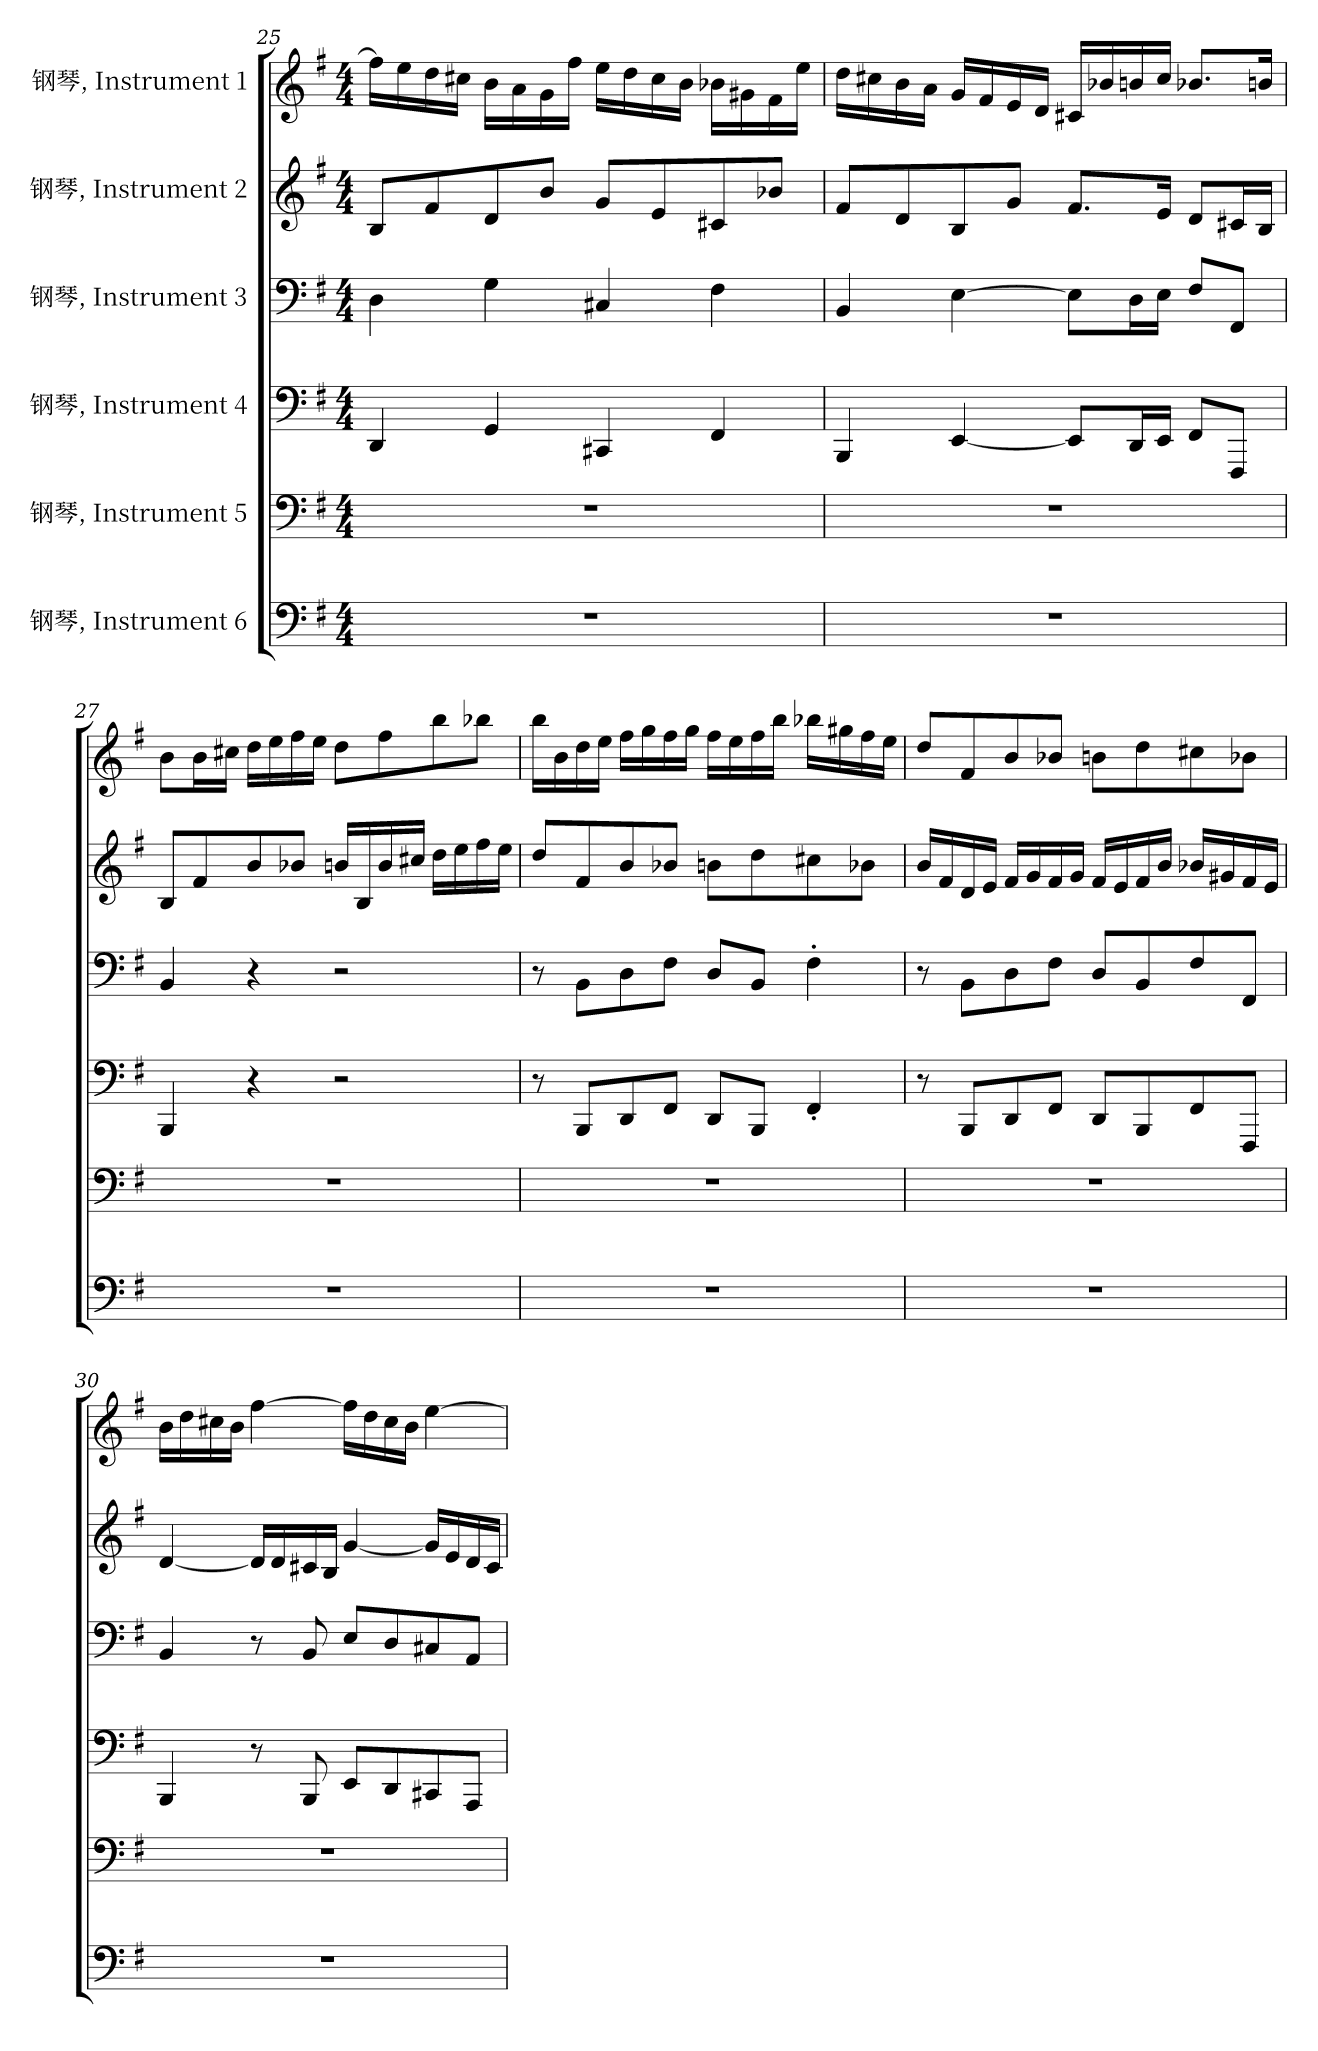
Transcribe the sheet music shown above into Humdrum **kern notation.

**kern	**kern	**kern	**kern	**kern	**kern
*part6	*part5	*part4	*part3	*part2	*part1
*staff6	*staff5	*staff4	*staff3	*staff2	*staff1
*I"钢琴, Instrument 6	*I"钢琴, Instrument 5	*I"钢琴, Instrument 4	*I"钢琴, Instrument 3	*I"钢琴, Instrument 2	*I"钢琴, Instrument 1
!!LO:PB:g=z
*clefF4	*clefF4	*clefF4	*clefF4	*clefG2	*clefG2
*k[f#]	*k[f#]	*k[f#]	*k[f#]	*k[f#]	*k[f#]
*M4/4	*M4/4	*M4/4	*M4/4	*M4/4	*M4/4
=25	=25	=25	=25	=25	=25
1r	1r	4DD/	4D\	8B/L	16ff#\LL]
.	.	.	.	.	16ee\
.	.	.	.	8f#/	16dd\
.	.	.	.	.	16cc#X\JJ
.	.	4GG/	4G\	8d/	16b\LL
.	.	.	.	.	16a\
.	.	.	.	8b/J	16g\
.	.	.	.	.	16ff#\JJ
.	.	4CC#X/	4C#X/	8g/L	16ee\LL
.	.	.	.	.	16dd\
.	.	.	.	8e/	16cc#\
.	.	.	.	.	16b\JJ
.	.	4FF#/	4F#\	8c#X/	16b-X\LL
.	.	.	.	.	16g#X\
.	.	.	.	8b-X/J	16f#\
.	.	.	.	.	16ee\JJ
=26	=26	=26	=26	=26	=26
1r	1r	4BBB/	4BB/	8f#/L	16dd\LL
.	.	.	.	.	16cc#X\
.	.	.	.	8d/	16b\
.	.	.	.	.	16a\JJ
.	.	[4EE/	[4E\	8B/	16g/LL
.	.	.	.	.	16f#/
.	.	.	.	8g/J	16e/
.	.	.	.	.	16d/JJ
.	.	8EE/L]	8E\L]	8.f#/L	16c#X/LL
.	.	.	.	.	16b-X/
.	.	16DD/L	16D\L	.	16bn/
.	.	16EE/JJ	16E\JJ	16e/Jk	16cc#/JJ
.	.	8FF#/L	8F#/L	8d/L	8.b-X/L
.	.	8FFF#/J	8FF#/J	16c#X/L	.
.	.	.	.	16B/JJ	16bn/Jk
!!LO:LB:g=z
=27	=27	=27	=27	=27	=27
1r	1r	4BBB/	4BB/	8B/L	8b\L
.	.	.	.	8f#/	16b\L
.	.	.	.	.	16cc#X\JJ
.	.	4r	4r	8b/	16dd\LL
.	.	.	.	.	16ee\
.	.	.	.	8b-X/J	16ff#\
.	.	.	.	.	16ee\JJ
.	.	2r	2r	16bn/LL	8dd\L
.	.	.	.	16B/	.
.	.	.	.	16b/	8ff#\
.	.	.	.	16cc#X/JJ	.
.	.	.	.	16dd\LL	8bb\
.	.	.	.	16ee\	.
.	.	.	.	16ff#\	8bb-X\J
.	.	.	.	16ee\JJ	.
=28	=28	=28	=28	=28	=28
1r	1r	8r	8r	8dd/L	16bb\LL
.	.	.	.	.	16b\
.	.	8BBB/L	8BB\L	8f#/	16dd\
.	.	.	.	.	16ee\JJ
.	.	8DD/	8D\	8b/	16ff#\LL
.	.	.	.	.	16gg\
.	.	8FF#/J	8F#\J	8b-X/J	16ff#\
.	.	.	.	.	16gg\JJ
.	.	8DD/L	8D/L	8bn\L	16ff#\LL
.	.	.	.	.	16ee\
.	.	8BBB/J	8BB/J	8dd\	16ff#\
.	.	.	.	.	16bb\JJ
.	.	4FF#'/	4F#'\	8cc#X\	16bb-X\LL
.	.	.	.	.	16gg#X\
.	.	.	.	8b-X\J	16ff#\
.	.	.	.	.	16ee\JJ
!!LO:PB:g=z
=29	=29	=29	=29	=29	=29
1r	1r	8r	8r	16b/LL	8dd/L
.	.	.	.	16f#/	.
.	.	8BBB/L	8BB\L	16d/	8f#/
.	.	.	.	16e/JJ	.
.	.	8DD/	8D\	16f#/LL	8b/
.	.	.	.	16g/	.
.	.	8FF#/J	8F#\J	16f#/	8b-X/J
.	.	.	.	16g/JJ	.
.	.	8DD/L	8D/L	16f#/LL	8bn\L
.	.	.	.	16e/	.
.	.	8BBB/	8BB/	16f#/	8dd\
.	.	.	.	16b/JJ	.
.	.	8FF#/	8F#/	16b-X/LL	8cc#X\
.	.	.	.	16g#X/	.
.	.	8FFF#/J	8FF#/J	16f#/	8b-X\J
.	.	.	.	16e/JJ	.
=30	=30	=30	=30	=30	=30
1r	1r	4BBB/	4BB/	[4d/	16b\LL
.	.	.	.	.	16dd\
.	.	.	.	.	16cc#X\
.	.	.	.	.	16b\JJ
.	.	8r	8r	16d/LL]	[4ff#\
.	.	.	.	16d/	.
.	.	8BBB/	8BB/	16c#X/	.
.	.	.	.	16B/JJ	.
.	.	8EE/L	8E/L	[4g/	16ff#\LL]
.	.	.	.	.	16dd\
.	.	8DD/	8D/	.	16cc#\
.	.	.	.	.	16b\JJ
.	.	8CC#X/	8C#X/	16g/LL]	[4ee\
.	.	.	.	16e/	.
.	.	8AAA/J	8AA/J	16d/	.
.	.	.	.	16c#/JJ	.
=	=	=	=	=	=
*-	*-	*-	*-	*-	*-
